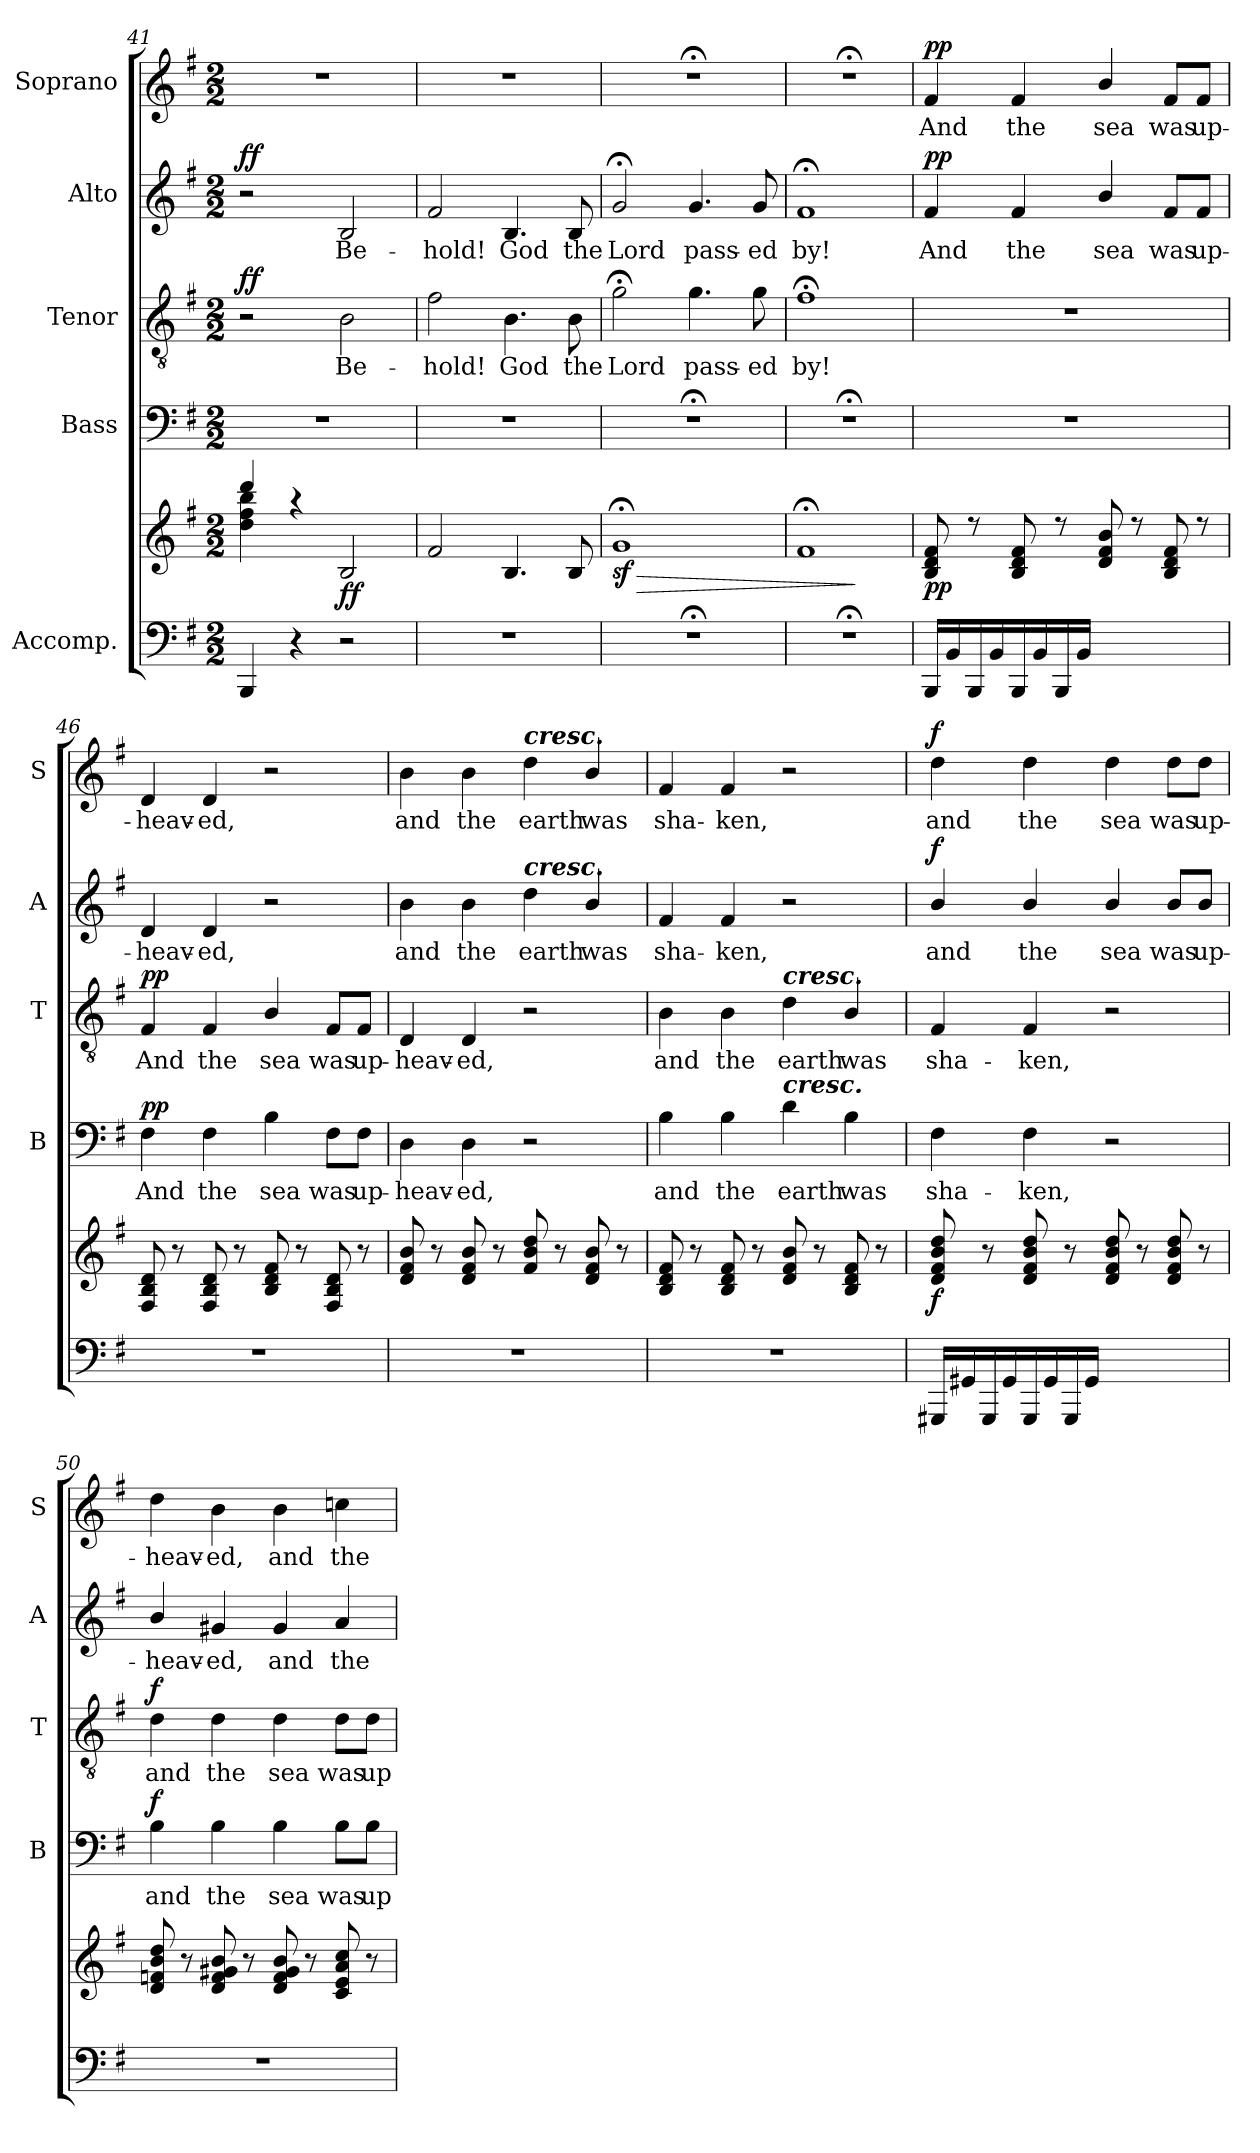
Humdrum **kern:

**kern	**kern	**dynam	**kern	**text	**dynam	**kern	**text	**dynam	**kern	**text	**dynam	**kern	**text	**dynam
*part5	*part5	*part5	*part4	*part4	*part4	*part3	*part3	*part3	*part2	*part2	*part2	*part1	*part1	*part1
*staff6	*staff5	*staff5/6	*staff4	*staff4	*staff4	*staff3	*staff3	*staff3	*staff2	*staff2	*staff2	*staff1	*staff1	*staff1
*I"Accomp.	*	*	*I"Bass	*	*	*I"Tenor	*	*	*I"Alto	*	*	*I"Soprano	*	*
*	*	*	*I'B	*	*	*I'T	*	*	*I'A	*	*	*I'S	*	*
*clefF4	*clefG2	*	*clefF4	*	*	*clefGv2	*	*	*clefG2	*	*	*clefG2	*	*
*k[f#]	*k[f#]	*	*k[f#]	*	*	*k[f#]	*	*	*k[f#]	*	*	*k[f#]	*	*
*G:	*G:	*	*G:	*	*	*G:	*	*	*G:	*	*	*G:	*	*
*M2/2	*M2/2	*	*M2/2	*	*	*M2/2	*	*	*M2/2	*	*	*M2/2	*	*
=41	=41	=41	=41	=41	=41	=41	=41	=41	=41	=41	=41	=41	=41	=41
*	*^	*	*	*	*	*	*	*	*	*	*	*	*	*
!	!	!	!	!	!	!	!	!	!LO:DY:b	!	!	!LO:DY:b	!	!	!
4BBB/	4ddd/	4dd\ 4ff#\ 4bb\	.	1r	.	.	2r	.	ff	2r	.	ff	1r	.	.
4r	4raa	4ryy	.	.	.	.	.	.	.	.	.	.	.	.	.
!	!	!	!LO:DY:b	!	!	!	!	!LO:LY:b	!	!	!LO:LY:b	!	!	!	!
2r	2B/	2ryy	ff	.	.	.	2B\	Be-	.	2B/	Be-	.	.	.	.
=42	=42	=42	=42	=42	=42	=42	=42	=42	=42	=42	=42	=42	=42	=42	=42
!	!	!	!	!	!	!	!	!LO:LY:b	!	!	!LO:LY:b	!	!	!	!
1r	2f#/	1ryy	.	1r	.	.	2f#\	-hold!	.	2f#/	-hold!	.	1r	.	.
!	!	!	!	!	!	!	!	!LO:LY:b	!	!	!LO:LY:b	!	!	!	!
.	4.B/	.	.	.	.	.	4.B\	God	.	4.B/	God	.	.	.	.
!	!	!	!	!	!	!	!	!LO:LY:b	!	!	!LO:LY:b	!	!	!	!
.	8B/	.	.	.	.	.	8B\	the	.	8B/	the	.	.	.	.
=43	=43	=43	=43	=43	=43	=43	=43	=43	=43	=43	=43	=43	=43	=43	=43
!	!	!	!LO:HP:b	!	!	!	!	!LO:LY:b	!	!	!LO:LY:b	!	!	!	!
!	!	!	!LO:DY:n=1:b	!	!	!	!	!	!	!	!	!	!	!	!
1r;	1g;	1ryy	> sf	1r;<	.	.	2g;<\	Lord	.	2g;/	Lord	.	1r;<	.	.
!	!	!	!	!	!	!	!	!LO:LY:b	!	!	!LO:LY:b	!	!	!	!
.	.	.	.	.	.	.	4.g\	pass-	.	4.g/	pass-	.	.	.	.
!	!	!	!	!	!	!	!	!LO:LY:b	!	!	!LO:LY:b	!	!	!	!
.	.	.	.	.	.	.	8g\	-ed	.	8g/	-ed	.	.	.	.
=44	=44	=44	=44	=44	=44	=44	=44	=44	=44	=44	=44	=44	=44	=44	=44
!	!	!	!	!	!	!	!	!LO:LY:b	!	!	!LO:LY:b	!	!	!	!
1r;	1f#;	1ryy	.	1r;<	.	.	1f#;<	by!	.	1f#;	by!	.	1r;<	.	.
*	*v	*v	*	*	*	*	*	*	*	*	*	*	*	*	*
.	.	]	.	.	.	.	.	.	.	.	.	.	.	.
=45	=45	=45	=45	=45	=45	=45	=45	=45	=45	=45	=45	=45	=45	=45
*	*^	*	*	*	*	*	*	*	*	*	*	*	*	*
!	!	!	!LO:DY:b	!	!	!	!	!	!	!	!LO:LY:b	!LO:DY:b	!	!LO:LY:b	!LO:DY:b
16BBB/LL	8B/ 8d/ 8f#/	1ryy	pp	1r	.	.	1r	.	.	4f#/	And	pp	4f#/	And	pp
16BB/	.	.	.	.	.	.	.	.	.	.	.	.	.	.	.
16BBB/	8r	.	.	.	.	.	.	.	.	.	.	.	.	.	.
16BB/	.	.	.	.	.	.	.	.	.	.	.	.	.	.	.
!	!	!	!	!	!	!	!	!	!	!	!LO:LY:b	!	!	!LO:LY:b	!
16BBB/	8B/ 8d/ 8f#/	.	.	.	.	.	.	.	.	4f#/	the	.	4f#/	the	.
16BB/	.	.	.	.	.	.	.	.	.	.	.	.	.	.	.
16BBB/	8r	.	.	.	.	.	.	.	.	.	.	.	.	.	.
16BB/JJ	.	.	.	.	.	.	.	.	.	.	.	.	.	.	.
!	!	!	!	!	!	!	!	!	!	!	!LO:LY:b	!	!	!LO:LY:b	!
2ryy	8d/ 8f#/ 8b/	.	.	.	.	.	.	.	.	4b/	sea	.	4b/	sea	.
.	8r	.	.	.	.	.	.	.	.	.	.	.	.	.	.
!	!	!	!	!	!	!	!	!	!	!	!LO:LY:b	!	!	!LO:LY:b	!
.	8B/ 8d/ 8f#/	.	.	.	.	.	.	.	.	8f#/L	was	.	8f#/L	was	.
!	!	!	!	!	!	!	!	!	!	!	!LO:LY:b	!	!	!LO:LY:b	!
.	8r	.	.	.	.	.	.	.	.	8f#/J	up-	.	8f#/J	up-	.
*	*v	*v	*	*	*	*	*	*	*	*	*	*	*	*	*
!!LO:LB:g=z
=46	=46	=46	=46	=46	=46	=46	=46	=46	=46	=46	=46	=46	=46	=46
!	!	!	!	!LO:LY:b	!LO:DY:b	!	!LO:LY:b	!LO:DY:b	!	!LO:LY:b	!	!	!LO:LY:b	!
1r	8F#/ 8B/ 8d/	.	4F#\	And	pp	4F#/	And	pp	4d/	-heav-	.	4d/	-heav-	.
.	8r	.	.	.	.	.	.	.	.	.	.	.	.	.
!	!	!	!	!LO:LY:b	!	!	!LO:LY:b	!	!	!LO:LY:b	!	!	!LO:LY:b	!
.	8F#/ 8B/ 8d/	.	4F#\	the	.	4F#/	the	.	4d/	-ed,	.	4d/	-ed,	.
.	8r	.	.	.	.	.	.	.	.	.	.	.	.	.
!	!	!	!	!LO:LY:b	!	!	!LO:LY:b	!	!	!	!	!	!	!
.	8B/ 8d/ 8f#/	.	4B\	sea	.	4B/	sea	.	2r	.	.	2r	.	.
.	8r	.	.	.	.	.	.	.	.	.	.	.	.	.
!	!	!	!	!LO:LY:b	!	!	!LO:LY:b	!	!	!	!	!	!	!
.	8F#/ 8B/ 8d/	.	8F#\L	was	.	8F#/L	was	.	.	.	.	.	.	.
!	!	!	!	!LO:LY:b	!	!	!LO:LY:b	!	!	!	!	!	!	!
.	8r	.	8F#\J	up-	.	8F#/J	up-	.	.	.	.	.	.	.
=47	=47	=47	=47	=47	=47	=47	=47	=47	=47	=47	=47	=47	=47	=47
!	!	!	!	!LO:LY:b	!	!	!LO:LY:b	!	!	!LO:LY:b	!	!	!LO:LY:b	!
1r	8d/ 8f#/ 8b/	.	4D\	-heav-	.	4D/	-heav-	.	4b\	and	.	4b\	and	.
.	8r	.	.	.	.	.	.	.	.	.	.	.	.	.
!	!	!	!	!LO:LY:b	!	!	!LO:LY:b	!	!	!LO:LY:b	!	!	!LO:LY:b	!
.	8d/ 8f#/ 8b/	.	4D\	-ed,	.	4D/	-ed,	.	4b\	the	.	4b\	the	.
.	8r	.	.	.	.	.	.	.	.	.	.	.	.	.
!	!	!	!	!	!	!	!	!	!	!	!	!LO:TX:a:Bi:t=cresc.	!	!
!	!	!	!	!	!	!	!	!	!LO:TX:a:Bi:t=cresc.	!	!	!	!	!
!	!	!	!	!	!	!	!	!	!	!LO:LY:b	!	!	!LO:LY:b	!
.	8f#/ 8b/ 8dd/	.	2r	.	.	2r	.	.	4dd\	earth	.	4dd\	earth	.
.	8r	.	.	.	.	.	.	.	.	.	.	.	.	.
!	!	!	!	!	!	!	!	!	!	!LO:LY:b	!	!	!LO:LY:b	!
.	8d/ 8f#/ 8b/	.	.	.	.	.	.	.	4b/	was	.	4b/	was	.
.	8r	.	.	.	.	.	.	.	.	.	.	.	.	.
=48	=48	=48	=48	=48	=48	=48	=48	=48	=48	=48	=48	=48	=48	=48
!	!	!	!	!LO:LY:b	!	!	!LO:LY:b	!	!	!LO:LY:b	!	!	!LO:LY:b	!
1r	8B/ 8d/ 8f#/	.	4B\	and	.	4B\	and	.	4f#/	sha-	.	4f#/	sha-	.
.	8r	.	.	.	.	.	.	.	.	.	.	.	.	.
!	!	!	!	!LO:LY:b	!	!	!LO:LY:b	!	!	!LO:LY:b	!	!	!LO:LY:b	!
.	8B/ 8d/ 8f#/	.	4B\	the	.	4B\	the	.	4f#/	-ken,	.	4f#/	-ken,	.
.	8r	.	.	.	.	.	.	.	.	.	.	.	.	.
!	!	!	!	!	!	!LO:TX:a:Bi:t=cresc.	!	!	!	!	!	!	!	!
!	!	!	!LO:TX:a:Bi:t=cresc.	!	!	!	!	!	!	!	!	!	!	!
!	!	!	!	!LO:LY:b	!	!	!LO:LY:b	!	!	!	!	!	!	!
.	8d/ 8f#/ 8b/	.	4d\	earth	.	4d\	earth	.	2r	.	.	2r	.	.
.	8r	.	.	.	.	.	.	.	.	.	.	.	.	.
!	!	!	!	!LO:LY:b	!	!	!LO:LY:b	!	!	!	!	!	!	!
.	8B/ 8d/ 8f#/	.	4B\	was	.	4B/	was	.	.	.	.	.	.	.
.	8r	.	.	.	.	.	.	.	.	.	.	.	.	.
=49	=49	=49	=49	=49	=49	=49	=49	=49	=49	=49	=49	=49	=49	=49
!	!	!LO:DY:b	!	!LO:LY:b	!	!	!LO:LY:b	!	!	!LO:LY:b	!LO:DY:b	!	!LO:LY:b	!LO:DY:b
16GGG#X/LL	8d/ 8f#/ 8b/ 8dd/	f	4F#\	sha-	.	4F#/	sha-	.	4b/	and	f	4dd\	and	f
16GG#X/	.	.	.	.	.	.	.	.	.	.	.	.	.	.
16GGG#/	8r	.	.	.	.	.	.	.	.	.	.	.	.	.
16GG#/	.	.	.	.	.	.	.	.	.	.	.	.	.	.
!	!	!	!	!LO:LY:b	!	!	!LO:LY:b	!	!	!LO:LY:b	!	!	!LO:LY:b	!
16GGG#/	8d/ 8f#/ 8b/ 8dd/	.	4F#\	-ken,	.	4F#/	-ken,	.	4b/	the	.	4dd\	the	.
16GG#/	.	.	.	.	.	.	.	.	.	.	.	.	.	.
16GGG#/	8r	.	.	.	.	.	.	.	.	.	.	.	.	.
16GG#/JJ	.	.	.	.	.	.	.	.	.	.	.	.	.	.
!	!	!	!	!	!	!	!	!	!	!LO:LY:b	!	!	!LO:LY:b	!
2ryy	8d/ 8f#/ 8b/ 8dd/	.	2r	.	.	2r	.	.	4b/	sea	.	4dd\	sea	.
.	8r	.	.	.	.	.	.	.	.	.	.	.	.	.
!	!	!	!	!	!	!	!	!	!	!LO:LY:b	!	!	!LO:LY:b	!
.	8d/ 8f#/ 8b/ 8dd/	.	.	.	.	.	.	.	8b/L	was	.	8dd\L	was	.
!	!	!	!	!	!	!	!	!	!	!LO:LY:b	!	!	!LO:LY:b	!
.	8r	.	.	.	.	.	.	.	8b/J	up-	.	8dd\J	up-	.
=50	=50	=50	=50	=50	=50	=50	=50	=50	=50	=50	=50	=50	=50	=50
!	!	!	!	!LO:LY:b	!LO:DY:b	!	!LO:LY:b	!LO:DY:b	!	!LO:LY:b	!	!	!LO:LY:b	!
1r	8d/ 8f/ 8b/ 8dd/	.	4B\	and	f	4d\	and	f	4b/	-heav-	.	4dd\	-heav-	.
.	8r	.	.	.	.	.	.	.	.	.	.	.	.	.
!	!	!	!	!LO:LY:b	!	!	!LO:LY:b	!	!	!LO:LY:b	!	!	!LO:LY:b	!
.	8d/ 8f/ 8g#/ 8b/	.	4B\	the	.	4d\	the	.	4g#X/	-ed,	.	4b\	-ed,	.
.	8r	.	.	.	.	.	.	.	.	.	.	.	.	.
!	!	!	!	!LO:LY:b	!	!	!LO:LY:b	!	!	!LO:LY:b	!	!	!LO:LY:b	!
.	8d/ 8f/ 8g#/ 8b/	.	4B\	sea	.	4d\	sea	.	4g#/	and	.	4b\	and	.
.	8r	.	.	.	.	.	.	.	.	.	.	.	.	.
!	!	!	!	!LO:LY:b	!	!	!LO:LY:b	!	!	!LO:LY:b	!	!	!LO:LY:b	!
.	8c/ 8e/ 8a/ 8cc/	.	8B\L	was	.	8d\L	was	.	4a/	the	.	4ccni\	the	.
!	!	!	!	!LO:LY:b	!	!	!LO:LY:b	!	!	!	!	!	!	!
.	8r	.	8B\J	up-	.	8d\J	up-	.	.	.	.	.	.	.
=	=	=	=	=	=	=	=	=	=	=	=	=	=	=
*-	*-	*-	*-	*-	*-	*-	*-	*-	*-	*-	*-	*-	*-	*-
